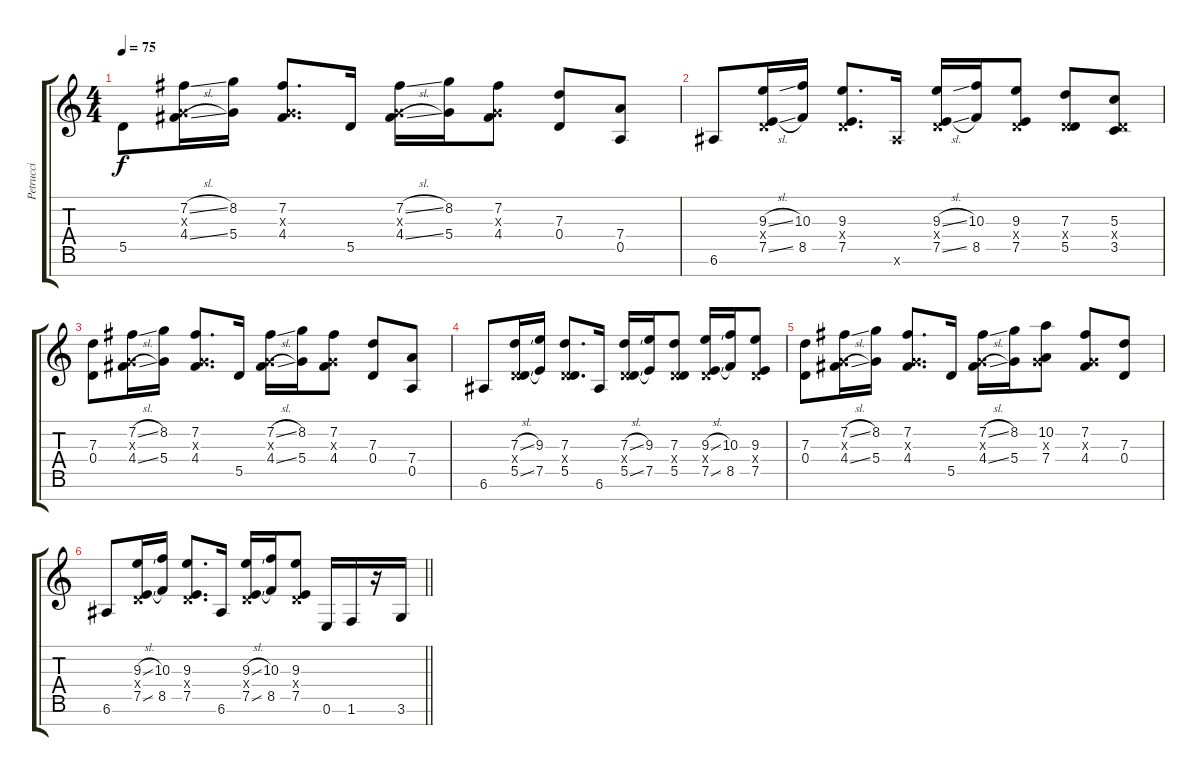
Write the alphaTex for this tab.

\track ("Petrucci" "Petrucci") {instrument distortionguitar}
\staff {score tabs}
\tuning (E4 B3 G3 D3 A2 E2 B1) {hide}
\ts (4 4)
\tempo 75
\clef g2
\ks c
5.5.8{dy f} (7.2{sl} 0.3{x} 4.4{sl}).16 (8.2 5.4).16 (7.2 0.3{x} 4.4).8{d} 5.5.16 (7.2{sl} 0.3{x} 4.4{sl}).16 (8.2 5.4).16 (7.2 0.3{x} 4.4).8 (7.3 0.4).8 (7.4 0.5).8 |
6.6.8 (9.3{sl} 0.4{x} 7.5{sl}).16 (10.3 8.5).16 (9.3 0.4{x} 7.5).8{d} 6.6{x}.16 (9.3{sl} 0.4{x} 7.5{sl}).16 (10.3 8.5).16 (9.3 0.4{x} 7.5).8 (7.3 0.4{x} 5.5).8 (5.3 0.4{x} 3.5).8 |
(7.3 0.4).8 (7.2{sl} 0.3{x} 4.4{sl}).16 (8.2 5.4).16 (7.2 0.3{x} 4.4).8{d} 5.5.16 (7.2{sl} 0.3{x} 4.4{sl}).16 (8.2 5.4).16 (7.2 0.3{x} 4.4).8 (7.3 0.4).8 (7.4 0.5).8 |
6.6.8 (7.3{sl} 0.4{x} 5.5{sl}).16 (9.3 7.5).16 (7.3 0.4{x} 5.5).8{d} 6.6.16 (7.3{sl} 0.4{x} 5.5{sl}).16 (9.3 7.5).16 (7.3 0.4{x} 5.5).8 (9.3{sl} 0.4{x} 7.5{sl}).16 (10.3 8.5).16 (9.3 0.4{x} 7.5).8 |
(7.3 0.4).8 (7.2{sl} 0.3{x} 4.4{sl}).16 (8.2 5.4).16 (7.2 0.3{x} 4.4).8{d} 5.5.16 (7.2{sl} 0.3{x} 4.4{sl}).16 (8.2 5.4).16 (10.2 0.3{x} 7.4).8 (7.2 0.3{x} 4.4).8 (7.3 0.4).8 |
\barLineRight lightlight
6.6.8 (9.3{sl} 0.4{x} 7.5{sl}).16 (10.3 8.5).16 (9.3 0.4{x} 7.5).8{d} 6.6.16 (9.3{sl} 0.4{x} 7.5{sl}).16 (10.3 8.5).16 (9.3 0.4{x} 7.5).8 0.6.16{balance 8} 1.6.16 r.16 3.6.16
